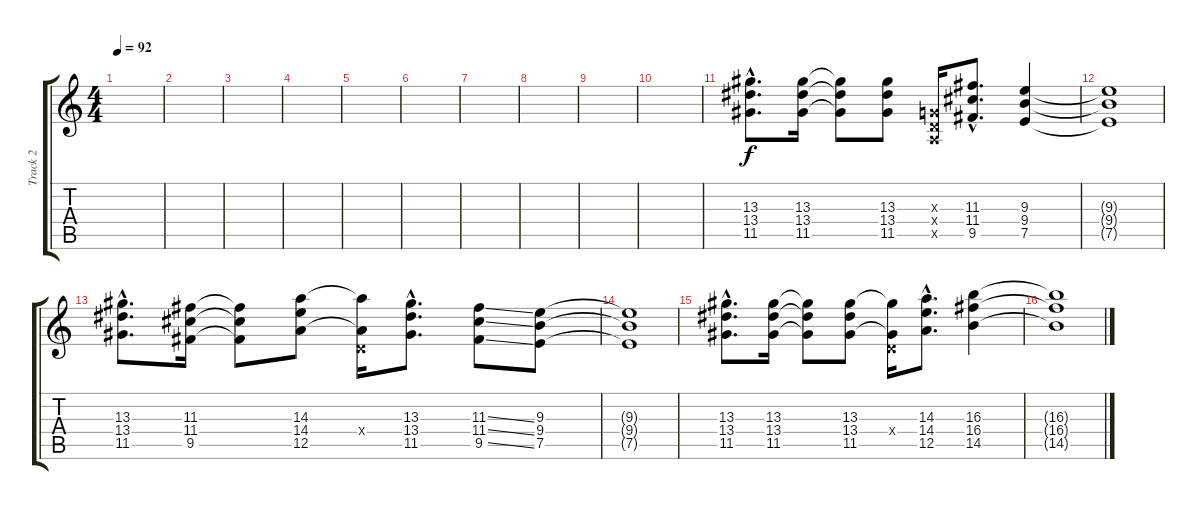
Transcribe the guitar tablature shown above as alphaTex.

\track ("Track 2" "Track 2") {instrument distortionguitar}
\staff {score tabs}
\tuning (E4 B3 G3 D3 A2 E2) {hide}
\ts (4 4)
\tempo 92
\clef g2
\ks c
|
|
|
|
|
|
|
|
|
|
(13.3{hac} 13.4{hac} 11.5{hac}).8{d volume 10} (13.3 13.4 11.5).16 (13.3{t} 13.4{t} 11.5{t}).8 (13.3 13.4 11.5).8 (0.3{x} 0.4{x} 0.5{x}).16 (11.3{hac} 11.4{hac} 9.5{hac}).8{d} (9.3 9.4 7.5).4 |
(9.3{t} 9.4{t} 7.5{t}).1 |
(13.3{hac} 13.4{hac} 11.5{hac}).8{d} (11.3 11.4 9.5).16 (11.3{t} 11.4{t} 9.5{t}).8 (14.3 14.4 12.5).8 (14.3{t} 0.4{x} 12.5{t}).16 (13.3{hac} 13.4{hac} 11.5{hac}).8{d} (11.3{ss} 11.4{ss} 9.5{ss}).8 (9.3 9.4 7.5).8 |
(9.3{t} 9.4{t} 7.5{t}).1 |
(13.3{hac} 13.4{hac} 11.5{hac}).8{d} (13.3 13.4 11.5).16 (13.3{t} 13.4{t} 11.5{t}).8 (13.3 13.4 11.5).8 (13.3{t} 0.4{x} 11.5{t}).16 (14.3{hac} 14.4{hac} 12.5{hac}).8{d} (16.3 16.4 14.5).4 |
(16.3{t} 16.4{t} 14.5{t}).1
